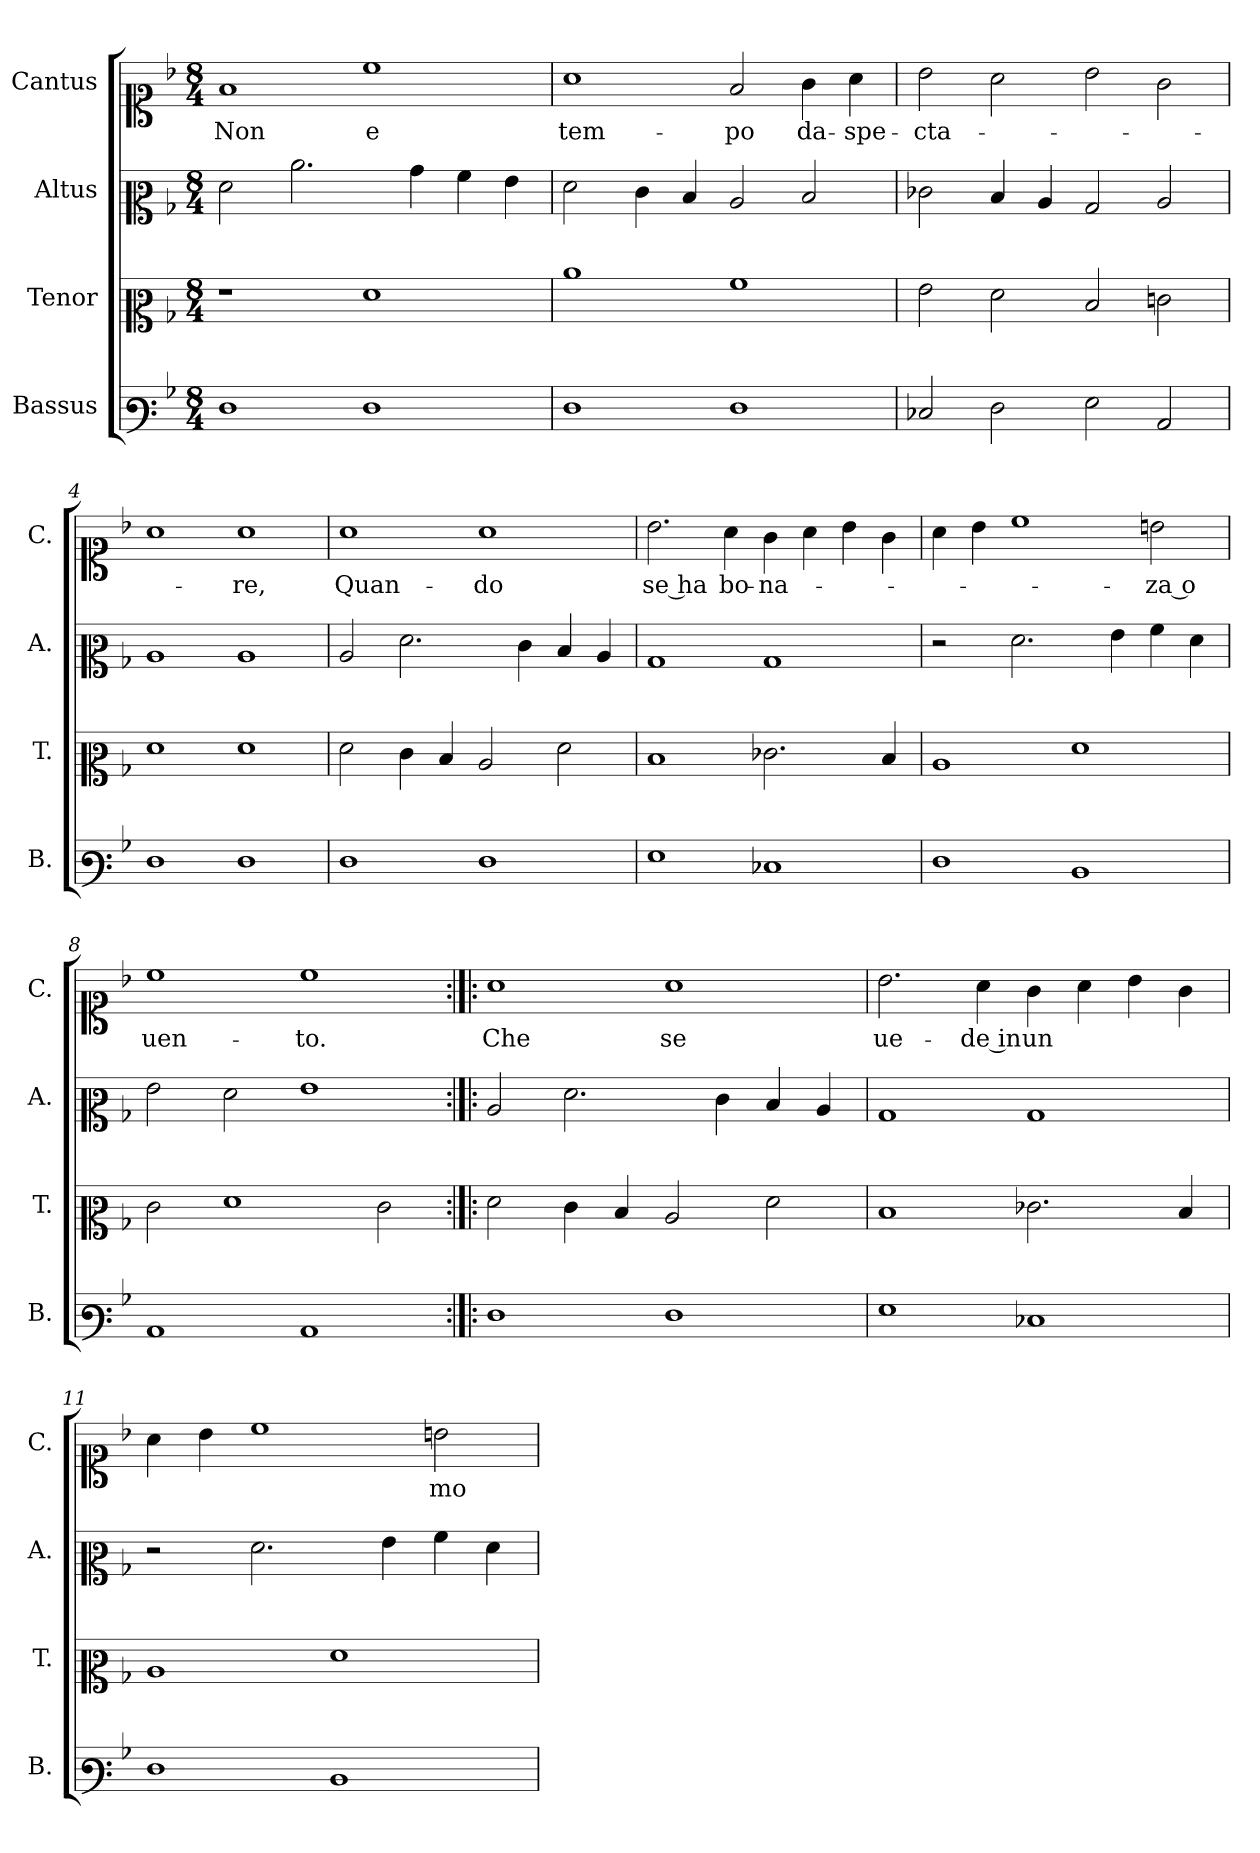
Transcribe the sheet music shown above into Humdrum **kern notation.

**kern	**kern	**kern	**kern	**text
*part4	*part3	*part2	*part1	*part1
*staff4	*staff3	*staff2	*staff1	*staff1
*I"Bassus	*I"Tenor	*I"Altus	*I"Cantus	*
*I'B.	*I'T.	*I'A.	*I'C.	*
*clefF3	*clefC2	*clefC2	*clefC1	*
*k[b-]	*k[b-]	*k[b-]	*k[b-]	*
*M8/4	*M8/4	*M8/4	*M8/4	*
=1	=1	=1	=1	=1
!	!	!	!	!LO:LY:b
1F	1r	2f\	1f	Non
.	.	2.cc\	.	.
!	!	!	!	!LO:LY:b
1F	1f	.	1cc	e
.	.	4b-\	.	.
.	.	4a\	.	.
.	.	4g\	.	.
=2	=2	=2	=2	=2
!	!	!	!	!LO:LY:b
1F	1cc	2f\	1a	tem-
.	.	4e\	.	.
.	.	4d/	.	.
!	!	!	!	!LO:LY:b
1F	1a	2c/	2f/	-po
!	!	!	!	!LO:LY:b
.	.	2d/	4g\	da-
!	!	!	!	!LO:LY:b
.	.	.	4a\	-spe-
=3	=3	=3	=3	=3
!	!	!	!	!LO:LY:b
2E-X/	2g\	2e-X\	2b-\	-cta-
2F\	2f\	4d/	2a\	.
.	.	4c/	.	.
2G\	2d/	2B-/	2b-\	.
2C/	2en\	2c/	2g\	.
=4	=4	=4	=4	=4
1F	1f	1c	1a	.
!	!	!	!	!LO:LY:b
1F	1f	1c	1a	-re,
=5	=5	=5	=5	=5
!	!	!	!	!LO:LY:b
1F	2f\	2c/	1a	Quan-
.	4e\	2.f\	.	.
.	4d/	.	.	.
!	!	!	!	!LO:LY:b
1F	2c/	.	1a	-do
.	.	4e\	.	.
.	2f\	4d/	.	.
.	.	4c/	.	.
!!LO:LB:g=z
=6	=6	=6	=6	=6
!	!	!	!	!LO:LY:b
1G	1d	1B-	2.b-\	se ha
!	!	!	!	!LO:LY:b
.	.	.	4a\	bo-
!	!	!	!	!LO:LY:b
1E-X	2.e-X\	1B-	4g\	-na-
.	.	.	4a\	.
.	.	.	4b-\	.
.	4d/	.	4g\	.
=7	=7	=7	=7	=7
1F	1c	2r	4a\	.
.	.	.	4b-\	.
.	.	2.f\	1cc	.
1D	1f	.	.	.
.	.	4g\	.	.
!	!	!	!	!LO:LY:b
.	.	4a\	2bn\	-za o
.	.	4f\	.	.
=8	=8	=8	=8	=8
!	!	!	!	!LO:LY:b
1C	2e\	2g\	1cc	uen-
.	1f	2f\	.	.
!	!	!	!	!LO:LY:b
1C	.	1g	1cc	-to.
.	2e\	.	.	.
=9:|!|:	=9:|!|:	=9:|!|:	=9:|!|:	=9:|!|:
!	!	!	!	!LO:LY:b
1F	2f\	2c/	1a	Che
.	4e\	2.f\	.	.
.	4d/	.	.	.
!	!	!	!	!LO:LY:b
1F	2c/	.	1a	se
.	.	4e\	.	.
.	2f\	4d/	.	.
.	.	4c/	.	.
=10	=10	=10	=10	=10
!	!	!	!	!LO:LY:b
1G	1d	1B-	2.b-\	ue-
!	!	!	!	!LO:LY:b
.	.	.	4a\	-de in
!	!	!	!	!LO:LY:b
1E-X	2.e-X\	1B-	4g\	-un
.	.	.	4a\	.
.	.	.	4b-\	.
.	4d/	.	4g\	.
!!LO:LB:g=z
=11	=11	=11	=11	=11
1F	1c	2r	4a\	.
.	.	.	4b-\	.
.	.	2.f\	1cc	.
1D	1f	.	.	.
.	.	4g\	.	.
!	!	!	!	!LO:LY:b
.	.	4a\	2bn\	mo-
.	.	4f\	.	.
=	=	=	=	=
*-	*-	*-	*-	*-
